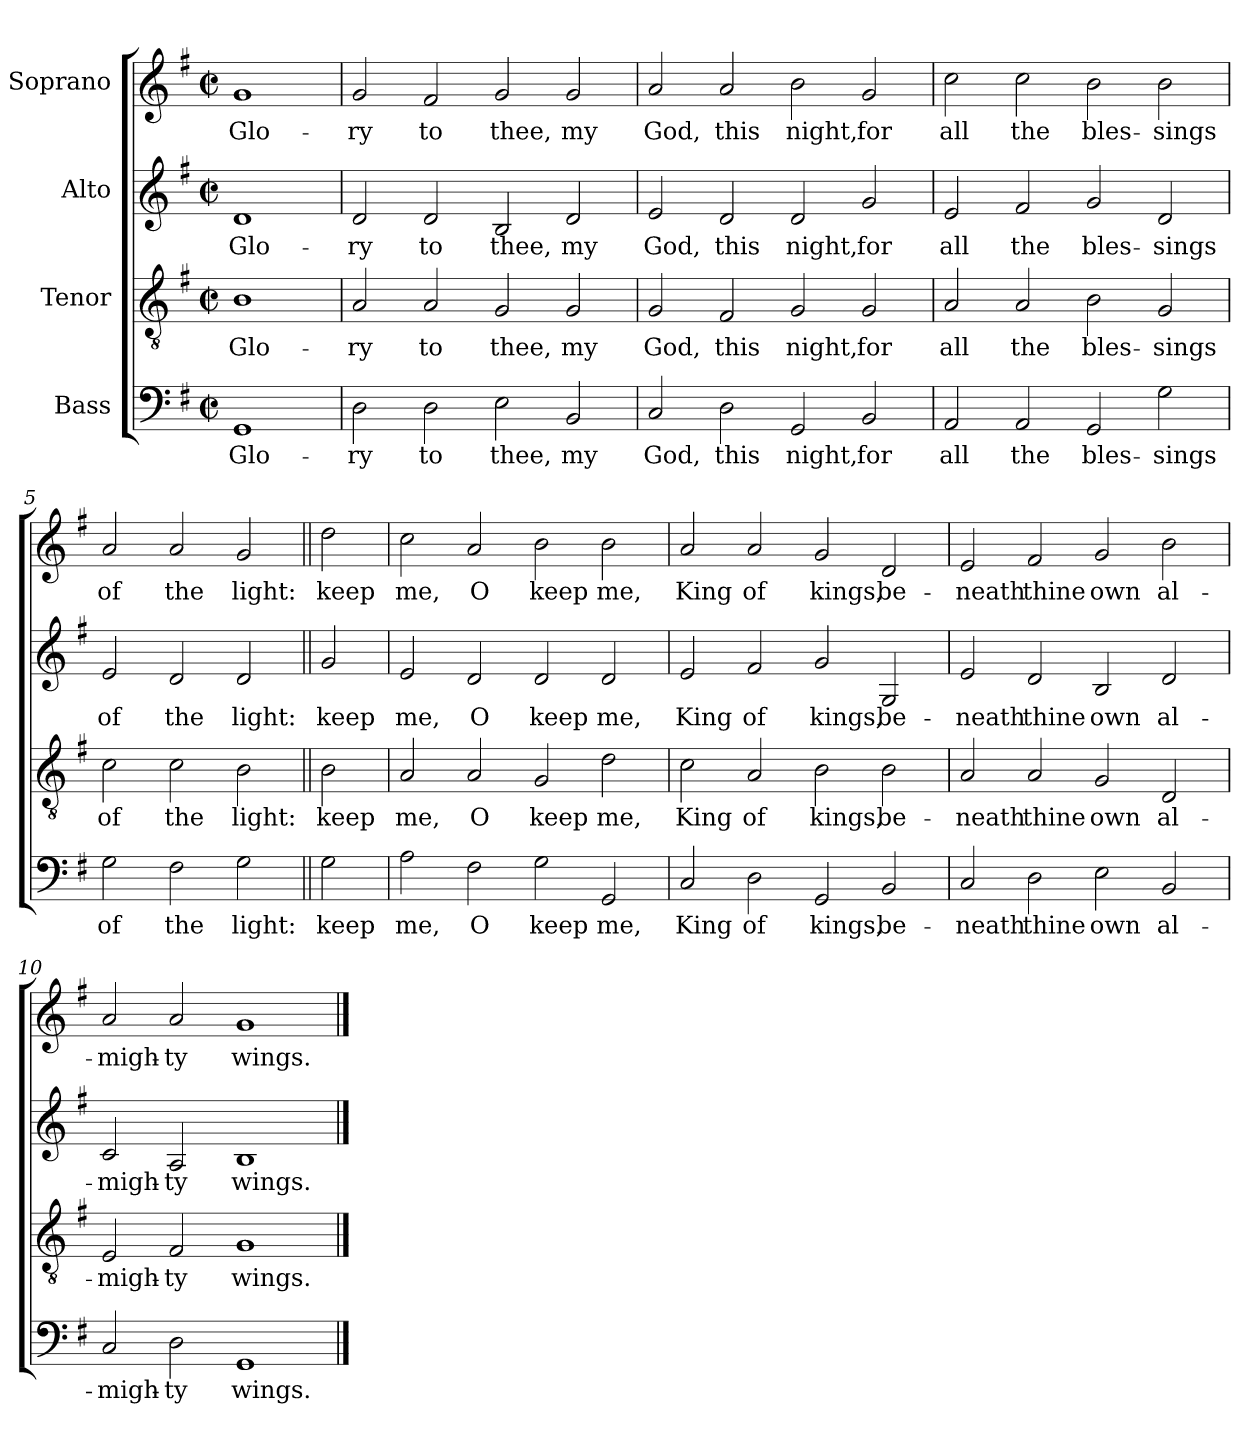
**kern	**text	**kern	**text	**kern	**text	**kern	**text
*part4	*part4	*part3	*part3	*part2	*part2	*part1	*part1
*staff4	*staff4	*staff3	*staff3	*staff2	*staff2	*staff1	*staff1
*I"Bass	*	*I"Tenor	*	*I"Alto	*	*I"Soprano	*
*clefF4	*	*clefGv2	*	*clefG2	*	*clefG2	*
*k[f#]	*	*k[f#]	*	*k[f#]	*	*k[f#]	*
*M2/2	*	*M2/2	*	*M2/2	*	*M2/2	*
*met(c|)	*	*met(c|)	*	*met(c|)	*	*met(c|)	*
=1	=1	=1	=1	=1	=1	=1	=1
!	!LO:LY:b	!	!LO:LY:b	!	!LO:LY:b	!	!LO:LY:b
1GG	Glo-	1B	Glo-	1d	Glo-	1g	Glo-
=2	=2	=2	=2	=2	=2	=2	=2
!	!LO:LY:b	!	!LO:LY:b	!	!LO:LY:b	!	!LO:LY:b
2D\	-ry	2A/	-ry	2d/	-ry	2g/	-ry
!	!LO:LY:b	!	!LO:LY:b	!	!LO:LY:b	!	!LO:LY:b
2D\	to	2A/	to	2d/	to	2f#/	to
!	!LO:LY:b	!	!LO:LY:b	!	!LO:LY:b	!	!LO:LY:b
2E\	thee,	2G/	thee,	2B/	thee,	2g/	thee,
!	!LO:LY:b	!	!LO:LY:b	!	!LO:LY:b	!	!LO:LY:b
2BB/	my	2G/	my	2d/	my	2g/	my
=3	=3	=3	=3	=3	=3	=3	=3
!	!LO:LY:b	!	!LO:LY:b	!	!LO:LY:b	!	!LO:LY:b
2C/	God,	2G/	God,	2e/	God,	2a/	God,
!	!LO:LY:b	!	!LO:LY:b	!	!LO:LY:b	!	!LO:LY:b
2D\	this	2F#/	this	2d/	this	2a/	this
!	!LO:LY:b	!	!LO:LY:b	!	!LO:LY:b	!	!LO:LY:b
2GG/	night,	2G/	night,	2d/	night,	2b\	night,
!	!LO:LY:b	!	!LO:LY:b	!	!LO:LY:b	!	!LO:LY:b
2BB/	for	2G/	for	2g/	for	2g/	for
=4	=4	=4	=4	=4	=4	=4	=4
!	!LO:LY:b	!	!LO:LY:b	!	!LO:LY:b	!	!LO:LY:b
2AA/	all	2A/	all	2e/	all	2cc\	all
!	!LO:LY:b	!	!LO:LY:b	!	!LO:LY:b	!	!LO:LY:b
2AA/	the	2A/	the	2f#/	the	2cc\	the
!	!LO:LY:b	!	!LO:LY:b	!	!LO:LY:b	!	!LO:LY:b
2GG/	bles-	2B\	bles-	2g/	bles-	2b\	bles-
!	!LO:LY:b	!	!LO:LY:b	!	!LO:LY:b	!	!LO:LY:b
2G\	-sings	2G/	-sings	2d/	-sings	2b\	-sings
=5	=5	=5	=5	=5	=5	=5	=5
!	!LO:LY:b	!	!LO:LY:b	!	!LO:LY:b	!	!LO:LY:b
2G\	of	2c\	of	2e/	of	2a/	of
!	!LO:LY:b	!	!LO:LY:b	!	!LO:LY:b	!	!LO:LY:b
2F#\	the	2c\	the	2d/	the	2a/	the
!	!LO:LY:b	!	!LO:LY:b	!	!LO:LY:b	!	!LO:LY:b
2G\	light:	2B\	light:	2d/	light:	2g/	light:
!!LO:LB:g=z
=6||	=6||	=6||	=6||	=6||	=6||	=6||	=6||
!	!LO:LY:b	!	!LO:LY:b	!	!LO:LY:b	!	!LO:LY:b
2G\	keep	2B\	keep	2g/	keep	2dd\	keep
=7	=7	=7	=7	=7	=7	=7	=7
!	!LO:LY:b	!	!LO:LY:b	!	!LO:LY:b	!	!LO:LY:b
2A\	me,	2A/	me,	2e/	me,	2cc\	me,
!	!LO:LY:b	!	!LO:LY:b	!	!LO:LY:b	!	!LO:LY:b
2F#\	O	2A/	O	2d/	O	2a/	O
!	!LO:LY:b	!	!LO:LY:b	!	!LO:LY:b	!	!LO:LY:b
2G\	keep	2G/	keep	2d/	keep	2b\	keep
!	!LO:LY:b	!	!LO:LY:b	!	!LO:LY:b	!	!LO:LY:b
2GG/	me,	2d\	me,	2d/	me,	2b\	me,
=8	=8	=8	=8	=8	=8	=8	=8
!	!LO:LY:b	!	!LO:LY:b	!	!LO:LY:b	!	!LO:LY:b
2C/	King	2c\	King	2e/	King	2a/	King
!	!LO:LY:b	!	!LO:LY:b	!	!LO:LY:b	!	!LO:LY:b
2D\	of	2A/	of	2f#/	of	2a/	of
!	!LO:LY:b	!	!LO:LY:b	!	!LO:LY:b	!	!LO:LY:b
2GG/	kings,	2B\	kings,	2g/	kings,	2g/	kings,
!	!LO:LY:b	!	!LO:LY:b	!	!LO:LY:b	!	!LO:LY:b
2BB/	be-	2B\	be-	2G/	be-	2d/	be-
=9	=9	=9	=9	=9	=9	=9	=9
!	!LO:LY:b	!	!LO:LY:b	!	!LO:LY:b	!	!LO:LY:b
2C/	-neath	2A/	-neath	2e/	-neath	2e/	-neath
!	!LO:LY:b	!	!LO:LY:b	!	!LO:LY:b	!	!LO:LY:b
2D\	thine	2A/	thine	2d/	thine	2f#/	thine
!	!LO:LY:b	!	!LO:LY:b	!	!LO:LY:b	!	!LO:LY:b
2E\	own	2G/	own	2B/	own	2g/	own
!	!LO:LY:b	!	!LO:LY:b	!	!LO:LY:b	!	!LO:LY:b
2BB/	al-	2D/	al-	2d/	al-	2b\	al-
=10	=10	=10	=10	=10	=10	=10	=10
!	!LO:LY:b	!	!LO:LY:b	!	!LO:LY:b	!	!LO:LY:b
2C/	-migh-	2E/	-migh-	2c/	-migh-	2a/	-migh-
!	!LO:LY:b	!	!LO:LY:b	!	!LO:LY:b	!	!LO:LY:b
2D\	-ty	2F#/	-ty	2A/	-ty	2a/	-ty
!	!LO:LY:b	!	!LO:LY:b	!	!LO:LY:b	!	!LO:LY:b
1GG	wings.	1G	wings.	1B	wings.	1g	wings.
==	==	==	==	==	==	==	==
*-	*-	*-	*-	*-	*-	*-	*-
